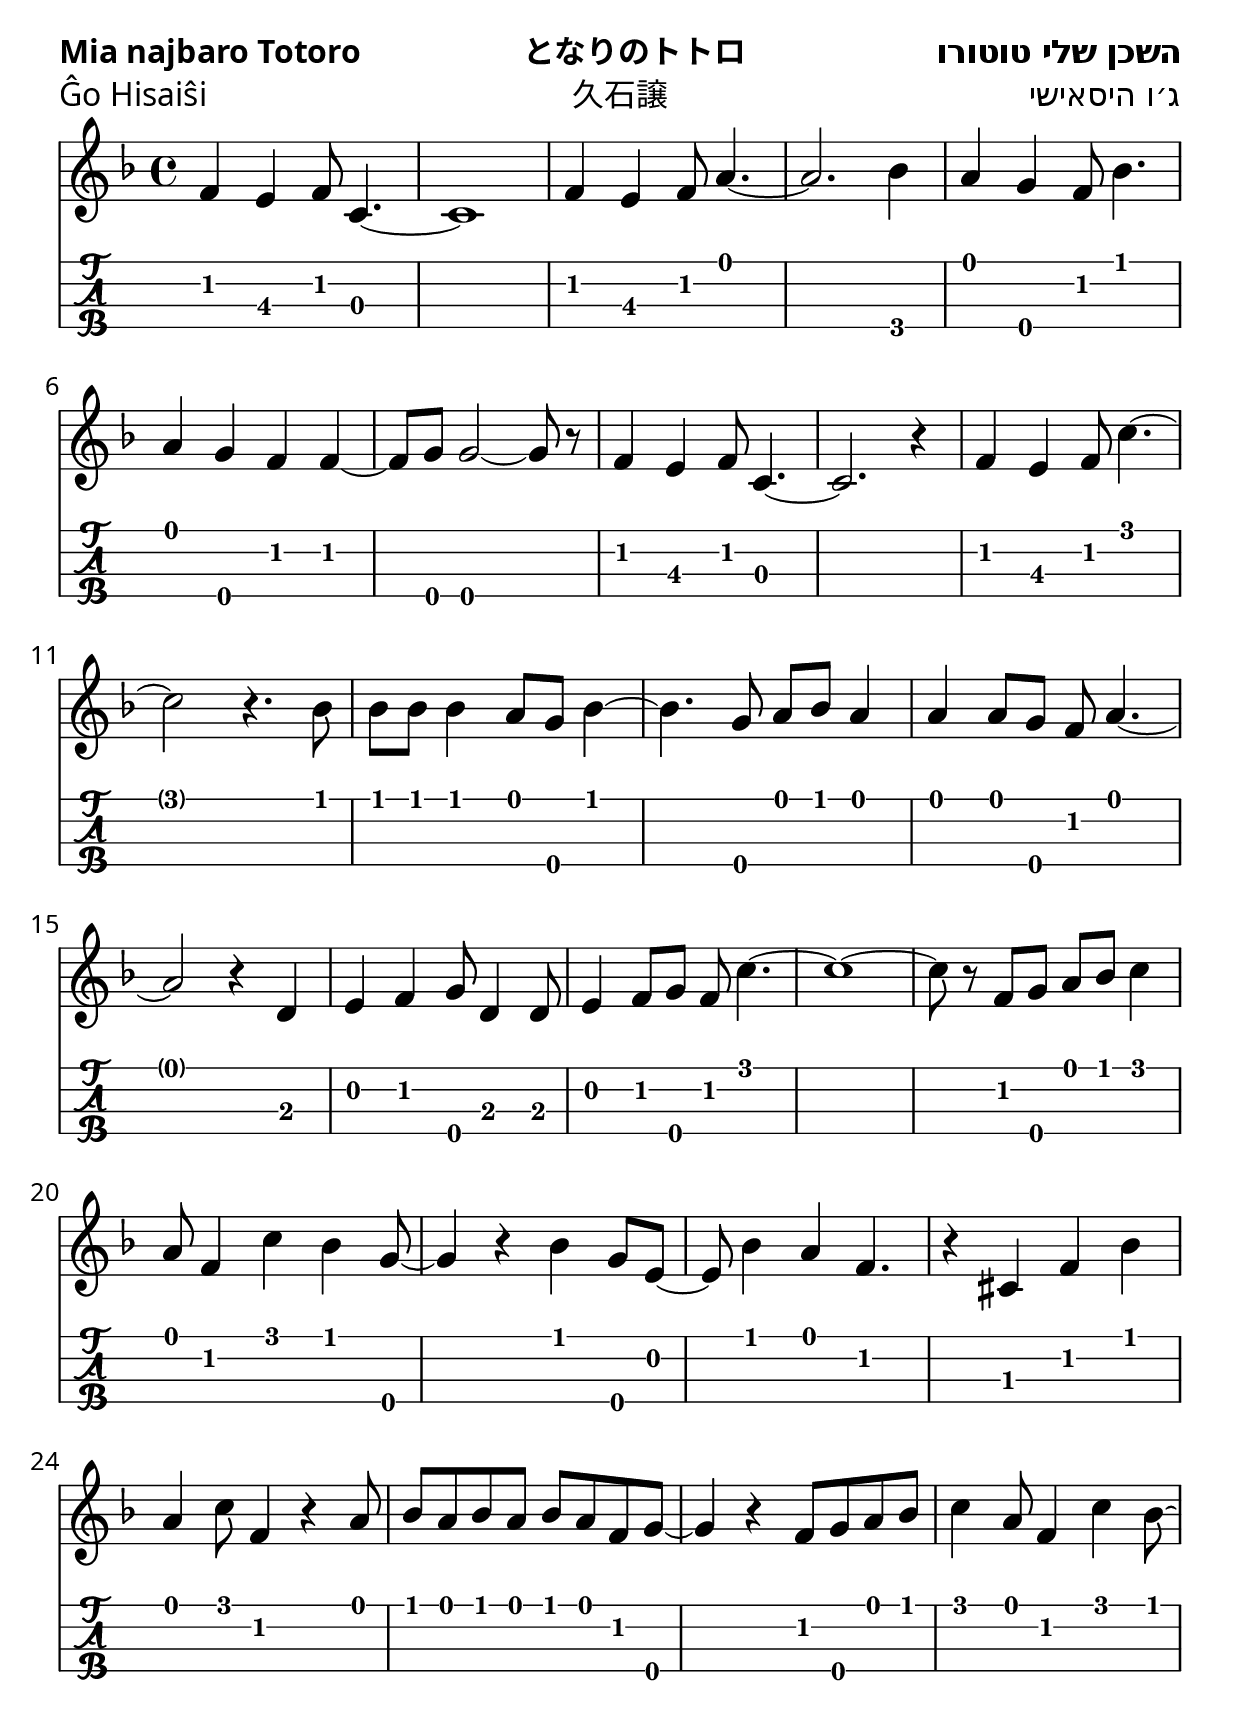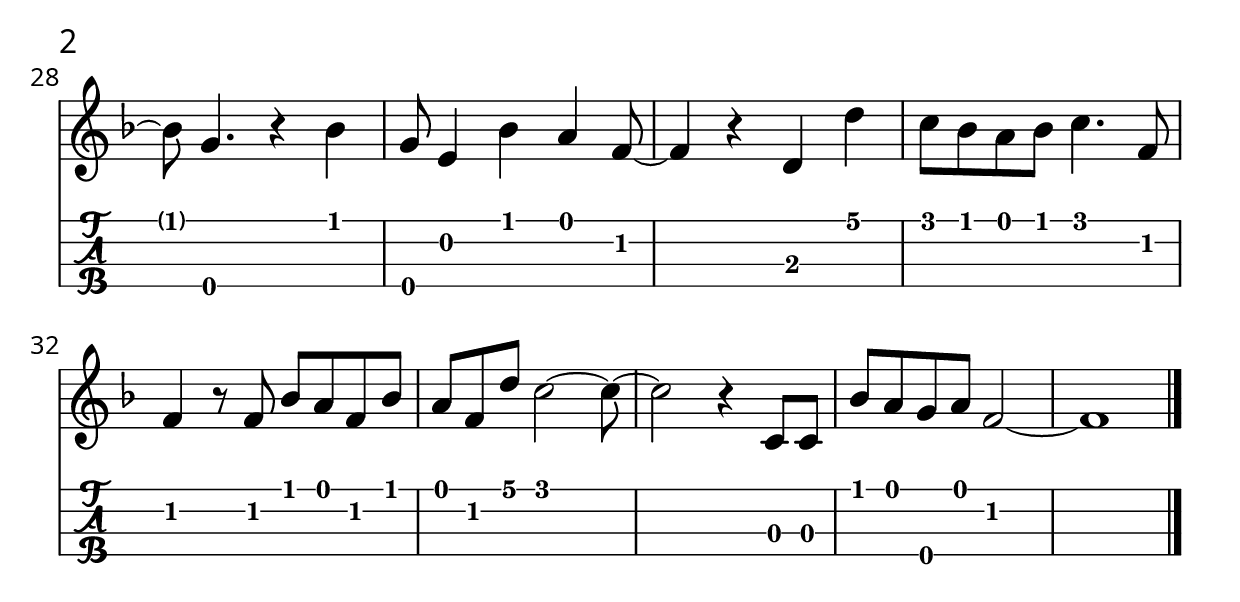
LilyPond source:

\include "../ĉiea.ly"

\header {
  titolo-xx     = "となりのトトロ"
  titolo-he     = "השכן שלי טוטורו"
  titolo-eo     = "Mia najbaro Totoro"
  komponisto-xx = "久石譲"
  komponisto-he = "ג׳ו היסאישי"
  komponisto-eo = "Ĝo Hisaiŝi"
  ikono         = "🌳"
}

\include "../titolo.ly"

melodio = {
  \time 4/4
  \key f \major
  f e\3 f8 c4.~              | 
  c1                         | 
  f4 e\3 f8 a4.~             | 
  a2. bes4\4                 | 
  a g\4 f8 bes4.             | 
  a4 g\4 f f~                | 
  f8 g\4 g2\4~ g8\4 r8       | 
  f4 e\3 f8 c4.~             | 
  c2. r4                     | 
  f4 e\3 f8 c'4.~            | 
  c'2 r4. bes8               | 
  bes8 bes bes4 a8 g\4 bes4~ | 
  bes4. g8\4 a8 bes a4       | 
  a4 a8 g\4 f8 a4.~          | 
  a2 r4 d                    | 
  e4 f g8\4 d4 d8            | 
  e4 f8 g\4 f c'4.~          | 
  c'1~                       | 
  c'8 r f g\4 a bes c'4      | 
  a8 f4 c' bes g8\4~         | 
  g4\4 r4 bes4 g8\4 e~       | 
  e8 bes4 a f4.              | 
  r4 cis f bes               | 
  a4 c'8 f4 r4 a8            | 
  bes8 a bes a bes a f g\4~  | 
  g4\4 r4 f8 g\4 a bes       | 
  c'4 a8 f4 c' bes8~         | 
  bes8 g4.\4 r4 bes4         | 
  g8\4 e4 bes a f8~          | 
  f4 r4 d4 d'                | 
  c'8 bes a bes c'4. f8      | 
  f4 r8 f8 bes a f bes       | 
  a8 f d' c'2~ c'8~          | 
  c'2 r4 c8 c                | 
  bes8 a g\4 a f2~           | 
  f1 \bar "|."
}

\include "../muziko.ly"
